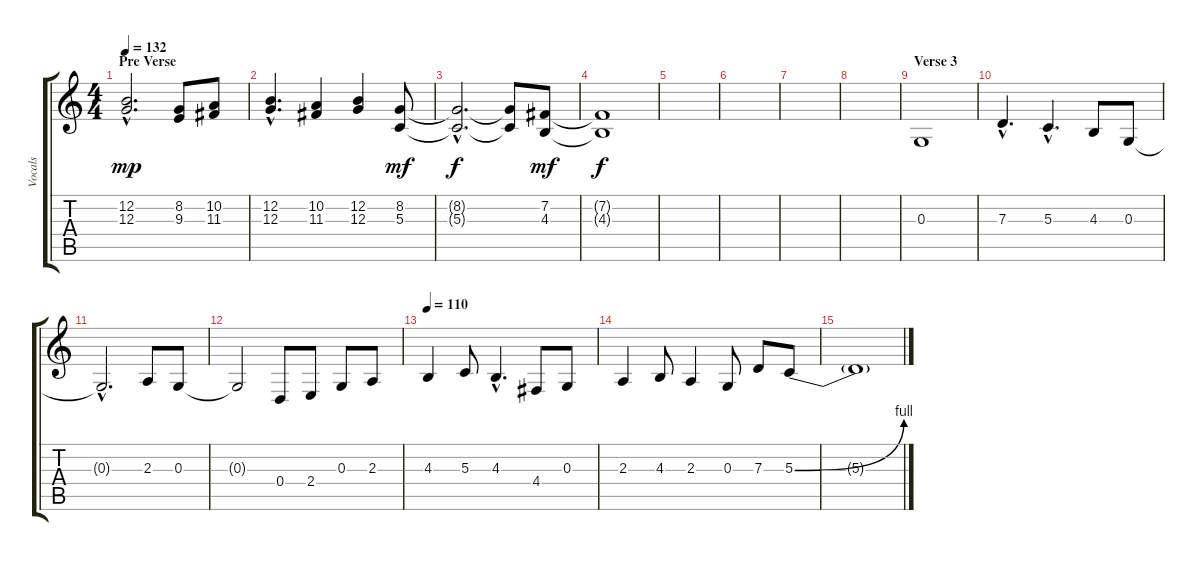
\track ("Vocals" "Vocals") {instrument oboe}
\staff {score tabs}
\tuning (E4 B3 G3 D3 A2 E2) {hide}
\ts (4 4)
\section ("" "Pre Verse")
\tempo 132
\clef g2
\ks c
(12.2{hac} 12.3{hac}).2{d dy mp} (8.2 9.3).8 (10.2 11.3).8 |
(12.2{hac} 12.3{hac}).4{d} (10.2 11.3).4 (12.2 12.3).4 (8.2 5.3).8{dy mf volume 6} |
(8.2{hac t} 5.3{hac t}).2{d dy f} (8.2{t} 5.3{t}).8 (7.2 4.3).8{dy mf} |
(7.2{t} 4.3{t}).1{dy f} |
|
|
|
|
\section ("" "Verse 3")
0.3.1{volume 16} |
7.3{hac}.4{d} 5.3{hac}.4{d} 4.3.8 0.3.8 |
0.3{hac t}.2{d} 2.3.8 0.3.8 |
0.3{t}.2 0.4.8 2.4.8 0.3.8 2.3.8 |
\tempo 110
4.3.4 5.3.8 4.3{hac}.4{d} 4.4.8 0.3.8 |
2.3.4 4.3.8 2.3.4 0.3.8 7.3.8 5.3{be (bend 0 0 60 4)}.8 |
5.3{t}.1{volume 10}
